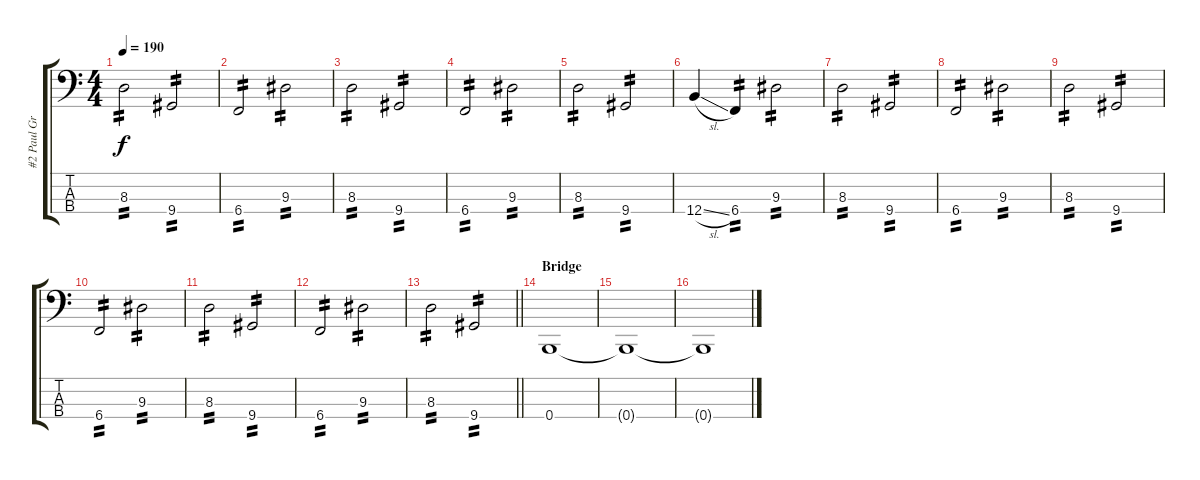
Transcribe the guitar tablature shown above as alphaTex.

\track ("#2 Paul Gray" "#2 Paul Gr") {instrument electricbasspick}
\staff {score tabs}
\tuning (E2 B1 Gb1 B0) {hide}
\ts (4 4)
\tempo 190
\clef f4
\ks c
8.3.2{tp 2 dy f} 9.4.2{tp 2} |
6.4.2{tp 2} 9.3.2{tp 2} |
8.3.2{tp 2} 9.4.2{tp 2} |
6.4.2{tp 2} 9.3.2{tp 2} |
8.3.2{tp 2} 9.4.2{tp 2} |
12.4{sl}.4 6.4.4{tp 2} 9.3.2{tp 2} |
8.3.2{tp 2} 9.4.2{tp 2} |
6.4.2{tp 2} 9.3.2{tp 2} |
8.3.2{tp 2} 9.4.2{tp 2} |
6.4.2{tp 2} 9.3.2{tp 2} |
8.3.2{tp 2} 9.4.2{tp 2} |
6.4.2{tp 2} 9.3.2{tp 2} |
\barLineRight lightlight
8.3.2{tp 2} 9.4.2{tp 2} |
\section ("" "Bridge")
0.4.1 |
0.4{t}.1 |
0.4{t}.1
